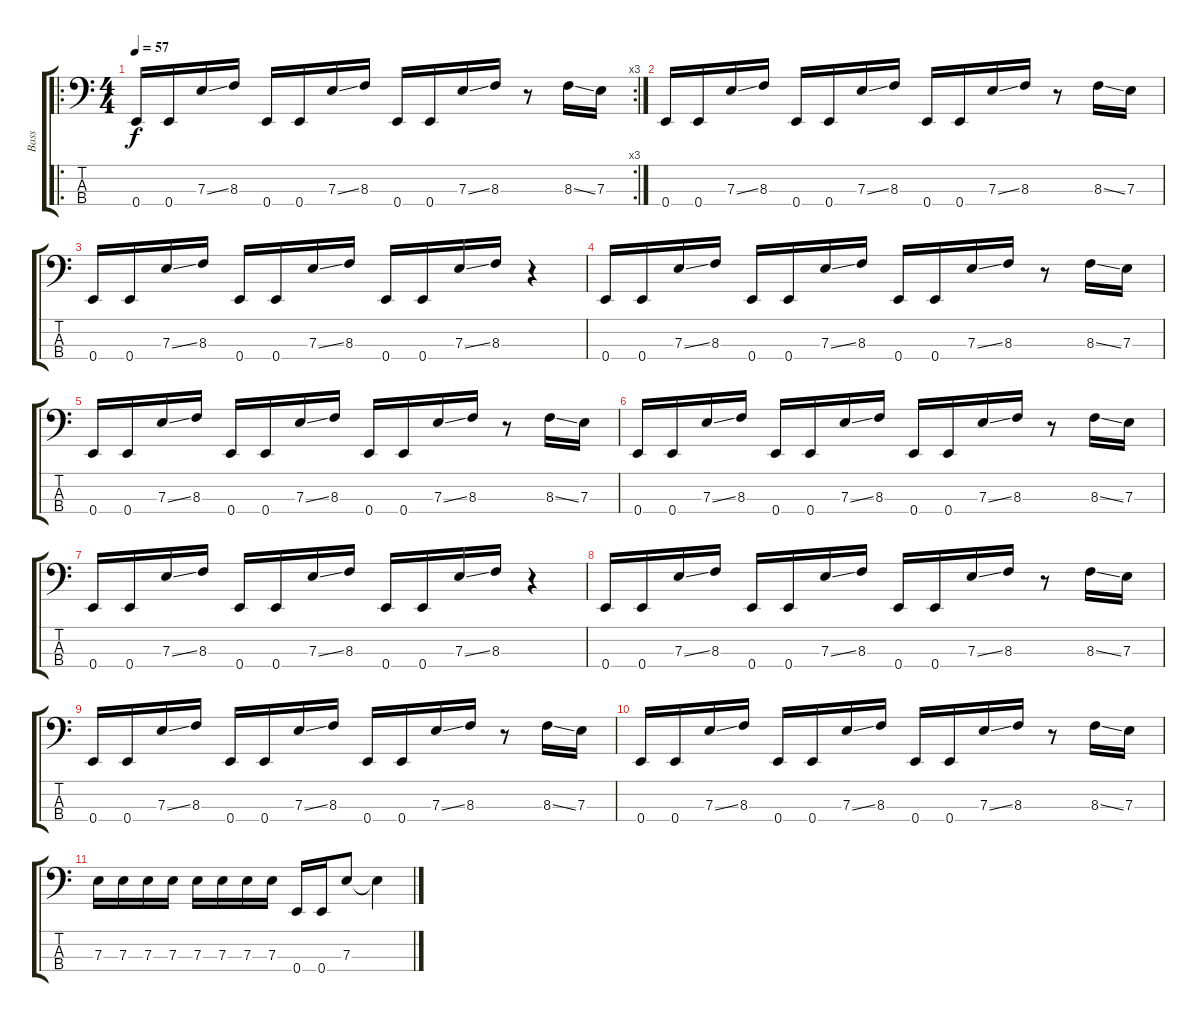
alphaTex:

\track ("Bass" "Bass") {instrument electricbassfinger}
\staff {score tabs}
\tuning (G2 D2 A1 E1) {hide}
\ro
\rc 3
\ts (4 4)
\tempo 57
\clef f4
\ks c
0.4.16{dy f} 0.4.16 7.3{ss}.16 8.3.16 0.4.16 0.4.16 7.3{ss}.16 8.3.16 0.4.16 0.4.16 7.3{ss}.16 8.3.16 r.8 8.3{ss}.16 7.3.16 |
0.4.16 0.4.16 7.3{ss}.16 8.3.16 0.4.16 0.4.16 7.3{ss}.16 8.3.16 0.4.16 0.4.16 7.3{ss}.16 8.3.16 r.8 8.3{ss}.16 7.3.16 |
0.4.16 0.4.16 7.3{ss}.16 8.3.16 0.4.16 0.4.16 7.3{ss}.16 8.3.16 0.4.16 0.4.16 7.3{ss}.16 8.3.16 r.4 |
0.4.16 0.4.16 7.3{ss}.16 8.3.16 0.4.16 0.4.16 7.3{ss}.16 8.3.16 0.4.16 0.4.16 7.3{ss}.16 8.3.16 r.8 8.3{ss}.16 7.3.16 |
0.4.16 0.4.16 7.3{ss}.16 8.3.16 0.4.16 0.4.16 7.3{ss}.16 8.3.16 0.4.16 0.4.16 7.3{ss}.16 8.3.16 r.8 8.3{ss}.16 7.3.16 |
0.4.16 0.4.16 7.3{ss}.16 8.3.16 0.4.16 0.4.16 7.3{ss}.16 8.3.16 0.4.16 0.4.16 7.3{ss}.16 8.3.16 r.8 8.3{ss}.16 7.3.16 |
0.4.16 0.4.16 7.3{ss}.16 8.3.16 0.4.16 0.4.16 7.3{ss}.16 8.3.16 0.4.16 0.4.16 7.3{ss}.16 8.3.16 r.4 |
0.4.16 0.4.16 7.3{ss}.16 8.3.16 0.4.16 0.4.16 7.3{ss}.16 8.3.16 0.4.16 0.4.16 7.3{ss}.16 8.3.16 r.8 8.3{ss}.16 7.3.16 |
0.4.16 0.4.16 7.3{ss}.16 8.3.16 0.4.16 0.4.16 7.3{ss}.16 8.3.16 0.4.16 0.4.16 7.3{ss}.16 8.3.16 r.8 8.3{ss}.16 7.3.16 |
0.4.16 0.4.16 7.3{ss}.16 8.3.16 0.4.16 0.4.16 7.3{ss}.16 8.3.16 0.4.16 0.4.16 7.3{ss}.16 8.3.16 r.8 8.3{ss}.16 7.3.16 |
7.3.16 7.3.16 7.3.16 7.3.16 7.3.16 7.3.16 7.3.16 7.3.16 0.4.16 0.4.16 7.3.8 7.3{t}.4
